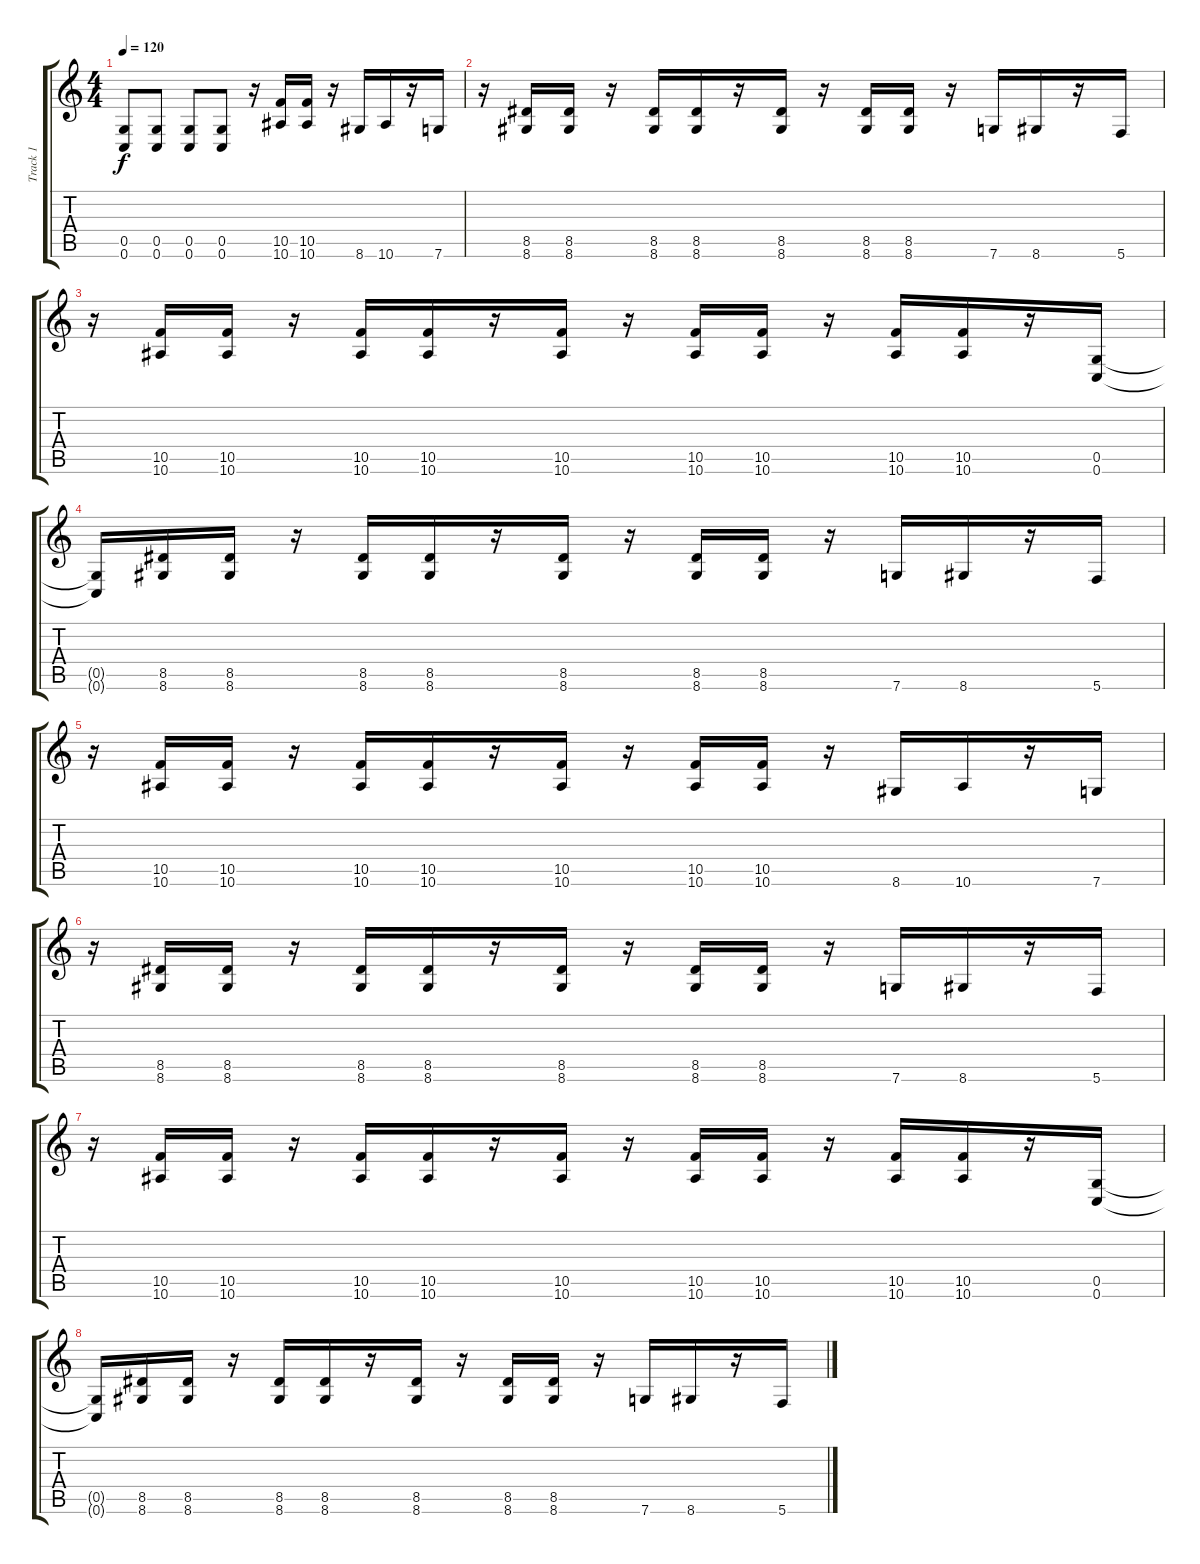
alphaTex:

\track ("Track 1" "Track 1") {instrument distortionguitar}
\staff {score tabs}
\tuning (D4 A3 F3 C3 G2 C2) {hide}
\ts (4 4)
\tempo 120
\clef g2
\ks c
(0.5 0.6).8{dy f} (0.5 0.6).8 (0.5 0.6).8 (0.5 0.6).8 r.16 (10.5 10.6).16 (10.5 10.6).16 r.16 8.6.16 10.6.16 r.16 7.6.16 |
r.16 (8.5 8.6).16 (8.5 8.6).16 r.16 (8.5 8.6).16 (8.5 8.6).16 r.16 (8.5 8.6).16 r.16 (8.5 8.6).16 (8.5 8.6).16 r.16 7.6.16 8.6.16 r.16 5.6.16 |
r.16 (10.5 10.6).16 (10.5 10.6).16 r.16 (10.5 10.6).16 (10.5 10.6).16 r.16 (10.5 10.6).16 r.16 (10.5 10.6).16 (10.5 10.6).16 r.16 (10.5 10.6).16 (10.5 10.6).16 r.16 (0.5 0.6).16 |
(0.5{t} 0.6{t}).16 (8.5 8.6).16 (8.5 8.6).16 r.16 (8.5 8.6).16 (8.5 8.6).16 r.16 (8.5 8.6).16 r.16 (8.5 8.6).16 (8.5 8.6).16 r.16 7.6.16 8.6.16 r.16 5.6.16 |
r.16 (10.5 10.6).16 (10.5 10.6).16 r.16 (10.5 10.6).16 (10.5 10.6).16 r.16 (10.5 10.6).16 r.16 (10.5 10.6).16 (10.5 10.6).16 r.16 8.6.16 10.6.16 r.16 7.6.16 |
r.16 (8.5 8.6).16 (8.5 8.6).16 r.16 (8.5 8.6).16 (8.5 8.6).16 r.16 (8.5 8.6).16 r.16 (8.5 8.6).16 (8.5 8.6).16 r.16 7.6.16 8.6.16 r.16 5.6.16 |
r.16 (10.5 10.6).16 (10.5 10.6).16 r.16 (10.5 10.6).16 (10.5 10.6).16 r.16 (10.5 10.6).16 r.16 (10.5 10.6).16 (10.5 10.6).16 r.16 (10.5 10.6).16 (10.5 10.6).16 r.16 (0.5 0.6).16 |
(0.5{t} 0.6{t}).16 (8.5 8.6).16 (8.5 8.6).16 r.16 (8.5 8.6).16 (8.5 8.6).16 r.16 (8.5 8.6).16 r.16 (8.5 8.6).16 (8.5 8.6).16 r.16 7.6.16 8.6.16 r.16 5.6.16
